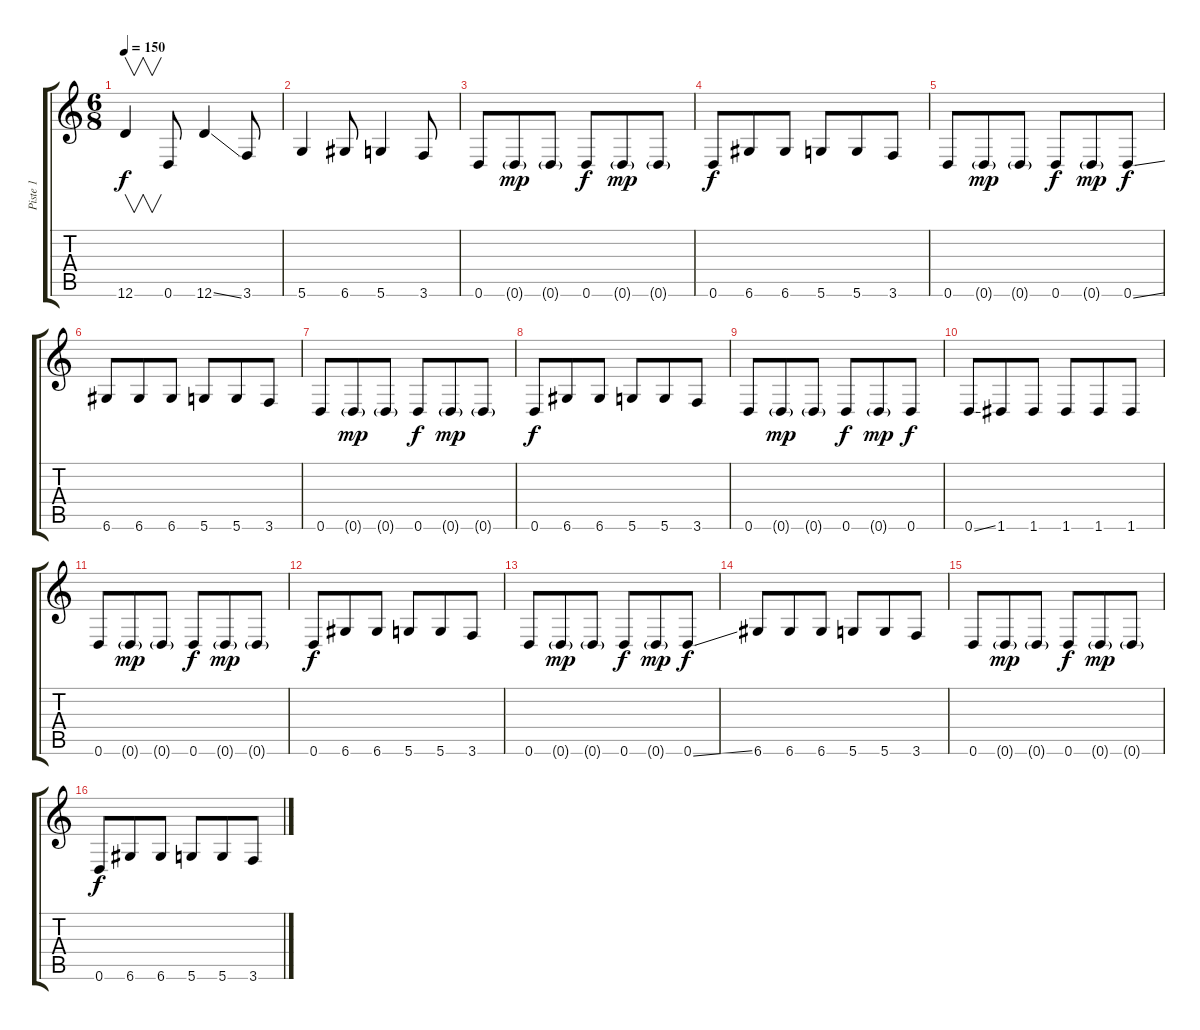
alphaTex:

\track ("Piste 1" "Piste 1") {instrument distortionguitar}
\staff {score tabs}
\tuning (E4 B3 G3 D3 A2 D2) {hide}
\ts (6 8)
\tempo 150
\clef g2
\ks c
12.6.4{v dy f} 0.6.8 12.6{ss}.4 3.6.8 |
5.6.4 6.6.8 5.6.4 3.6.8 |
0.6.8 0.6{g}.8{dy mp} 0.6{g}.8 0.6.8{dy f} 0.6{g}.8{dy mp} 0.6{g}.8 |
0.6.8{dy f} 6.6.8 6.6.8 5.6.8 5.6.8 3.6.8 |
0.6.8 0.6{g}.8{dy mp} 0.6{g}.8 0.6.8{dy f} 0.6{g}.8{dy mp} 0.6{ss}.8{dy f} |
6.6.8 6.6.8 6.6.8 5.6.8 5.6.8 3.6.8 |
0.6.8 0.6{g}.8{dy mp} 0.6{g}.8 0.6.8{dy f} 0.6{g}.8{dy mp} 0.6{g}.8 |
0.6.8{dy f} 6.6.8 6.6.8 5.6.8 5.6.8 3.6.8 |
0.6.8 0.6{g}.8{dy mp} 0.6{g}.8 0.6.8{dy f} 0.6{g}.8{dy mp} 0.6.8{dy f} |
0.6{ss}.8 1.6.8 1.6.8 1.6.8 1.6.8 1.6.8 |
0.6.8 0.6{g}.8{dy mp} 0.6{g}.8 0.6.8{dy f} 0.6{g}.8{dy mp} 0.6{g}.8 |
0.6.8{dy f} 6.6.8 6.6.8 5.6.8 5.6.8 3.6.8 |
0.6.8 0.6{g}.8{dy mp} 0.6{g}.8 0.6.8{dy f} 0.6{g}.8{dy mp} 0.6{ss}.8{dy f} |
6.6.8 6.6.8 6.6.8 5.6.8 5.6.8 3.6.8 |
0.6.8 0.6{g}.8{dy mp} 0.6{g}.8 0.6.8{dy f} 0.6{g}.8{dy mp} 0.6{g}.8 |
0.6.8{dy f} 6.6.8 6.6.8 5.6.8 5.6.8 3.6.8
